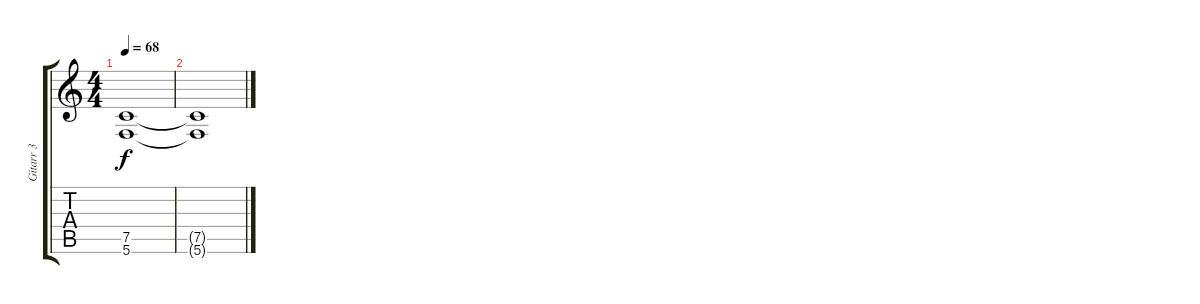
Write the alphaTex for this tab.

\track ("Gitarr 3" "Gitarr 3") {instrument distortionguitar}
\staff {score tabs}
\tuning (C4 G3 Eb3 Bb2 F2 C2) {hide}
\ts (4 4)
\tempo 68
\clef g2
\ks c
(7.5 5.6).1{dy f} |
(7.5{t} 5.6{t}).1
